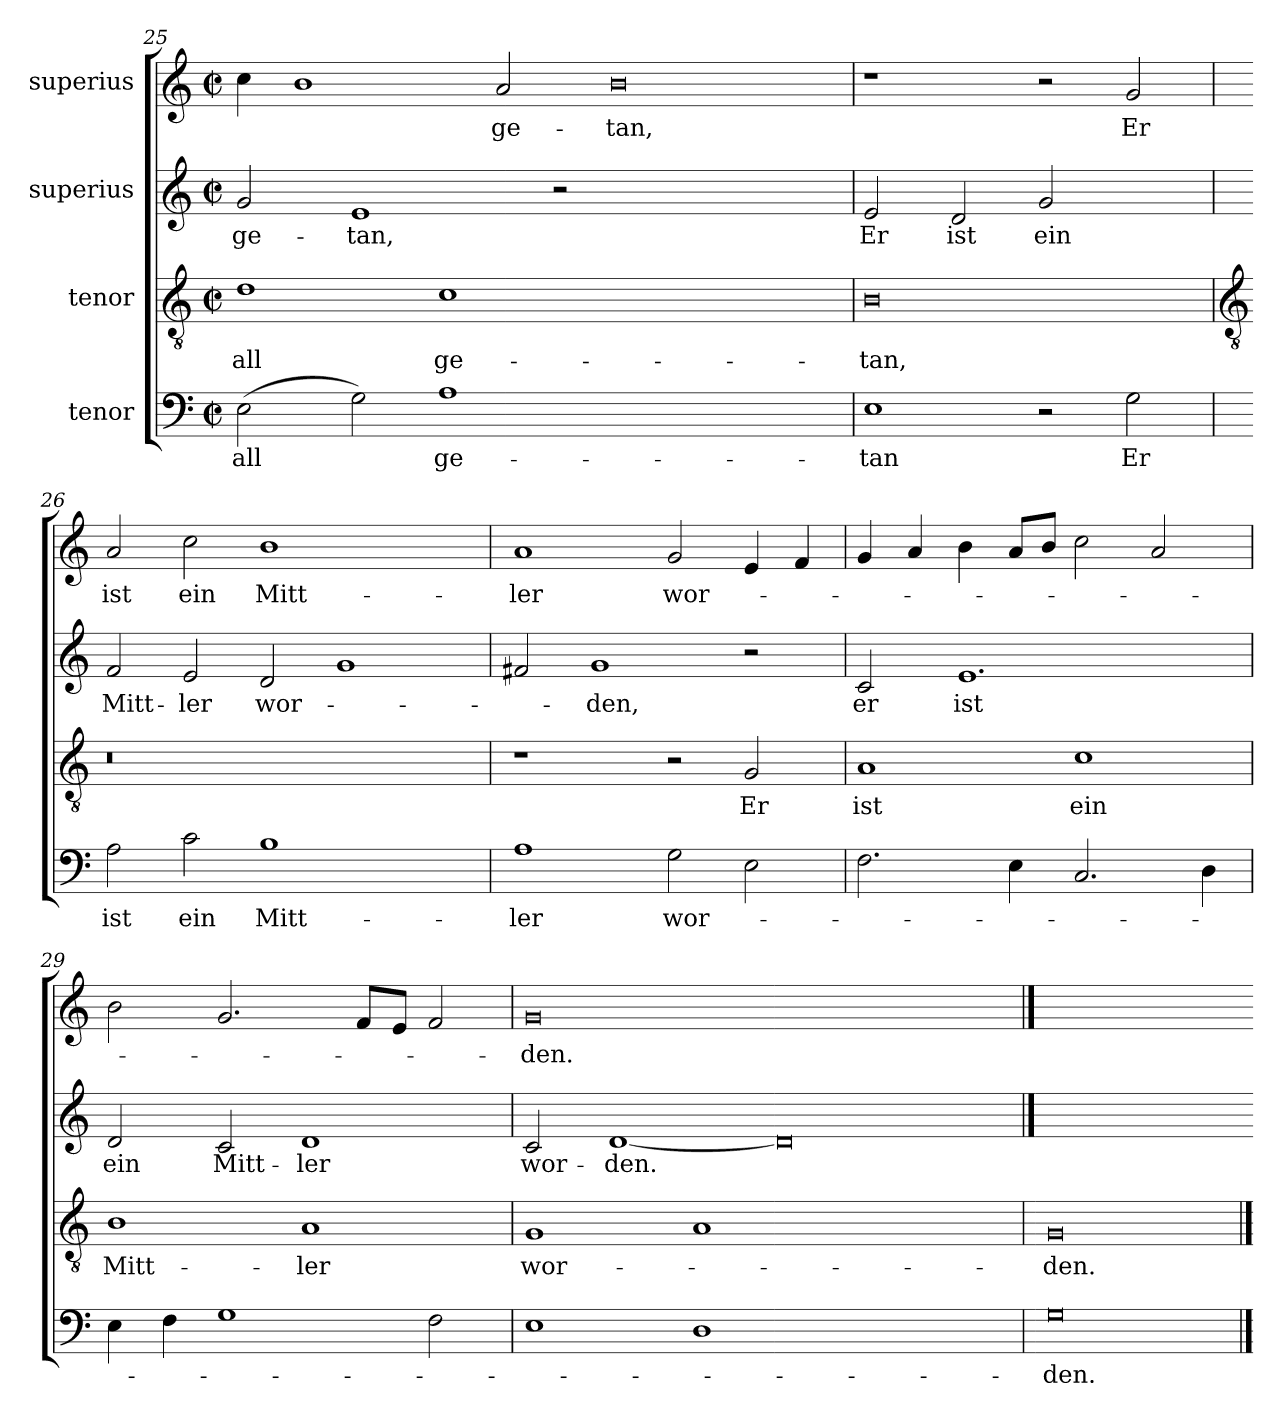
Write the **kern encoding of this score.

**kern	**text	**kern	**text	**kern	**text	**kern	**text
*part4	*part4	*part3	*part3	*part2	*part2	*part1	*part1
*staff4	*staff4	*staff3	*staff3	*staff2	*staff2	*staff1	*staff1
*I"tenor	*	*I"tenor	*	*I"superius	*	*I"superius	*
*clefF4	*	*clefGv2	*	*clefG2	*	*clefG2	*
*k[]	*	*k[]	*	*k[]	*	*k[]	*
*C:	*	*C:	*	*C:	*	*C:	*
*M4/2	*	*M4/2	*	*M4/2	*	*M4/2	*
*met(c|)	*	*met(c|)	*	*met(c|)	*	*met(c|)	*
=25	=25	=25	=25	=25	=25	=25	=25
!	!LO:LY:b	!	!LO:LY:b	!	!LO:LY:b	!	!
(>2E	all	1d	all	2g	ge-	4cc	.
.	.	.	.	.	.	1b	.
!	!	!	!	!	!LO:LY:b	!	!
2G)	.	.	.	1e	-tan,	.	.
!	!LO:LY:b	!	!LO:LY:b	!	!	!	!
1A	ge-	1c	ge-	.	.	.	.
!	!	!	!	!	!	!	!LO:LY:b
.	.	.	.	.	.	2a	ge-
.	.	.	.	2r	.	.	.
!	!	!	!	!	!	!	!LO:LY:b
.	.	.	.	.	.	0b	-tan,
1..ryy	.	1..ryy	.	1..ryy	.	.	.
!!LO:LB:g=z
=26	=26	=26	=26	=26	=26	=26	=26
!	!LO:LY:b	!	!LO:LY:b	!	!LO:LY:b	!	!
1E	-tan	0B	-tan,	2e	Er	1r	.
!	!	!	!	!	!LO:LY:b	!	!
.	.	.	.	2d	ist	.	.
!	!	!	!	!	!LO:LY:b	!	!
2r	.	.	.	2g	ein	2r	.
!	!LO:LY:b	!	!	!	!	!	!LO:LY:b
2G	Er	.	.	2ryy	.	2g	Er
!!LO:LB:g=z
=26A	=26A	=26A	=26A	=26A	=26A	=26A	=26A
*	*	*clefGv2	*	*	*	*	*
!	!LO:LY:b	!	!	!	!LO:LY:b	!	!LO:LY:b
2A	ist	0r	.	2f	Mitt-	2a	ist
!	!LO:LY:b	!	!	!	!LO:LY:b	!	!LO:LY:b
2c	ein	.	.	2e	-ler	2cc	ein
!	!LO:LY:b	!	!	!	!LO:LY:b	!	!LO:LY:b
1B	Mitt-	.	.	2d	wor-	1b	Mitt-
.	.	.	.	1g	.	.	.
2ryy	.	2ryy	.	.	.	2ryy	.
=27A	=27A	=27A	=27A	=27A	=27A	=27A	=27A
!	!LO:LY:b	!	!	!	!	!	!LO:LY:b
1A	-ler	1r	.	2f#X	.	1a	-ler
!	!	!	!	!	!LO:LY:b	!	!
.	.	.	.	1g	-den,	.	.
!	!LO:LY:b	!	!	!	!	!	!LO:LY:b
2G	wor-	2r	.	.	.	2g	wor-
!	!	!	!LO:LY:b	!	!	!	!
2E	.	2G	Er	2r	.	4e	.
.	.	.	.	.	.	4f	.
=28A	=28A	=28A	=28A	=28A	=28A	=28A	=28A
!	!	!	!LO:LY:b	!	!LO:LY:b	!	!
2.F	.	1A	ist	2c	er	4g	.
.	.	.	.	.	.	4a	.
!	!	!	!	!	!LO:LY:b	!	!
.	.	.	.	1.e	ist	4b	.
4E	.	.	.	.	.	8aL	.
.	.	.	.	.	.	8bJ	.
!	!	!	!LO:LY:b	!	!	!	!
2.C	.	1c	ein	.	.	2cc	.
.	.	.	.	.	.	2a	.
4D	.	.	.	.	.	.	.
=29A	=29A	=29A	=29A	=29A	=29A	=29A	=29A
!	!	!	!LO:LY:b	!	!LO:LY:b	!	!
4E	.	1B	Mitt-	2d	ein	2b	.
4F	.	.	.	.	.	.	.
!	!	!	!	!	!LO:LY:b	!	!
1G	.	.	.	2c	Mitt-	2.g	.
!	!	!	!LO:LY:b	!	!LO:LY:b	!	!
.	.	1A	-ler	1d	-ler	.	.
.	.	.	.	.	.	8fL	.
.	.	.	.	.	.	8eJ	.
2F	.	.	.	.	.	2f	.
=30A	=30A	=30A	=30A	=30A	=30A	=30A	=30A
!	!	!	!LO:LY:b	!	!LO:LY:b	!	!LO:LY:b
1E	.	1G	wor-	2c	wor-	0g	-den.
!	!	!	!	!	!LO:LY:b	!	!
.	.	.	.	[1d	-den.	.	.
1D	.	1A	.	.	.	.	.
.	.	.	.	0d]	.	.	.
1.ryy	.	1.ryy	.	.	.	1.ryy	.
=	==	=	==	==	==	==	==
!	!LO:LY:b	!	!LO:LY:b	!	!	!	!
0G	-den.	0G	-den.	0ryy	.	0ryy	.
==	=	==	=	=	=	=	=
*-	*-	*-	*-	*-	*-	*-	*-
